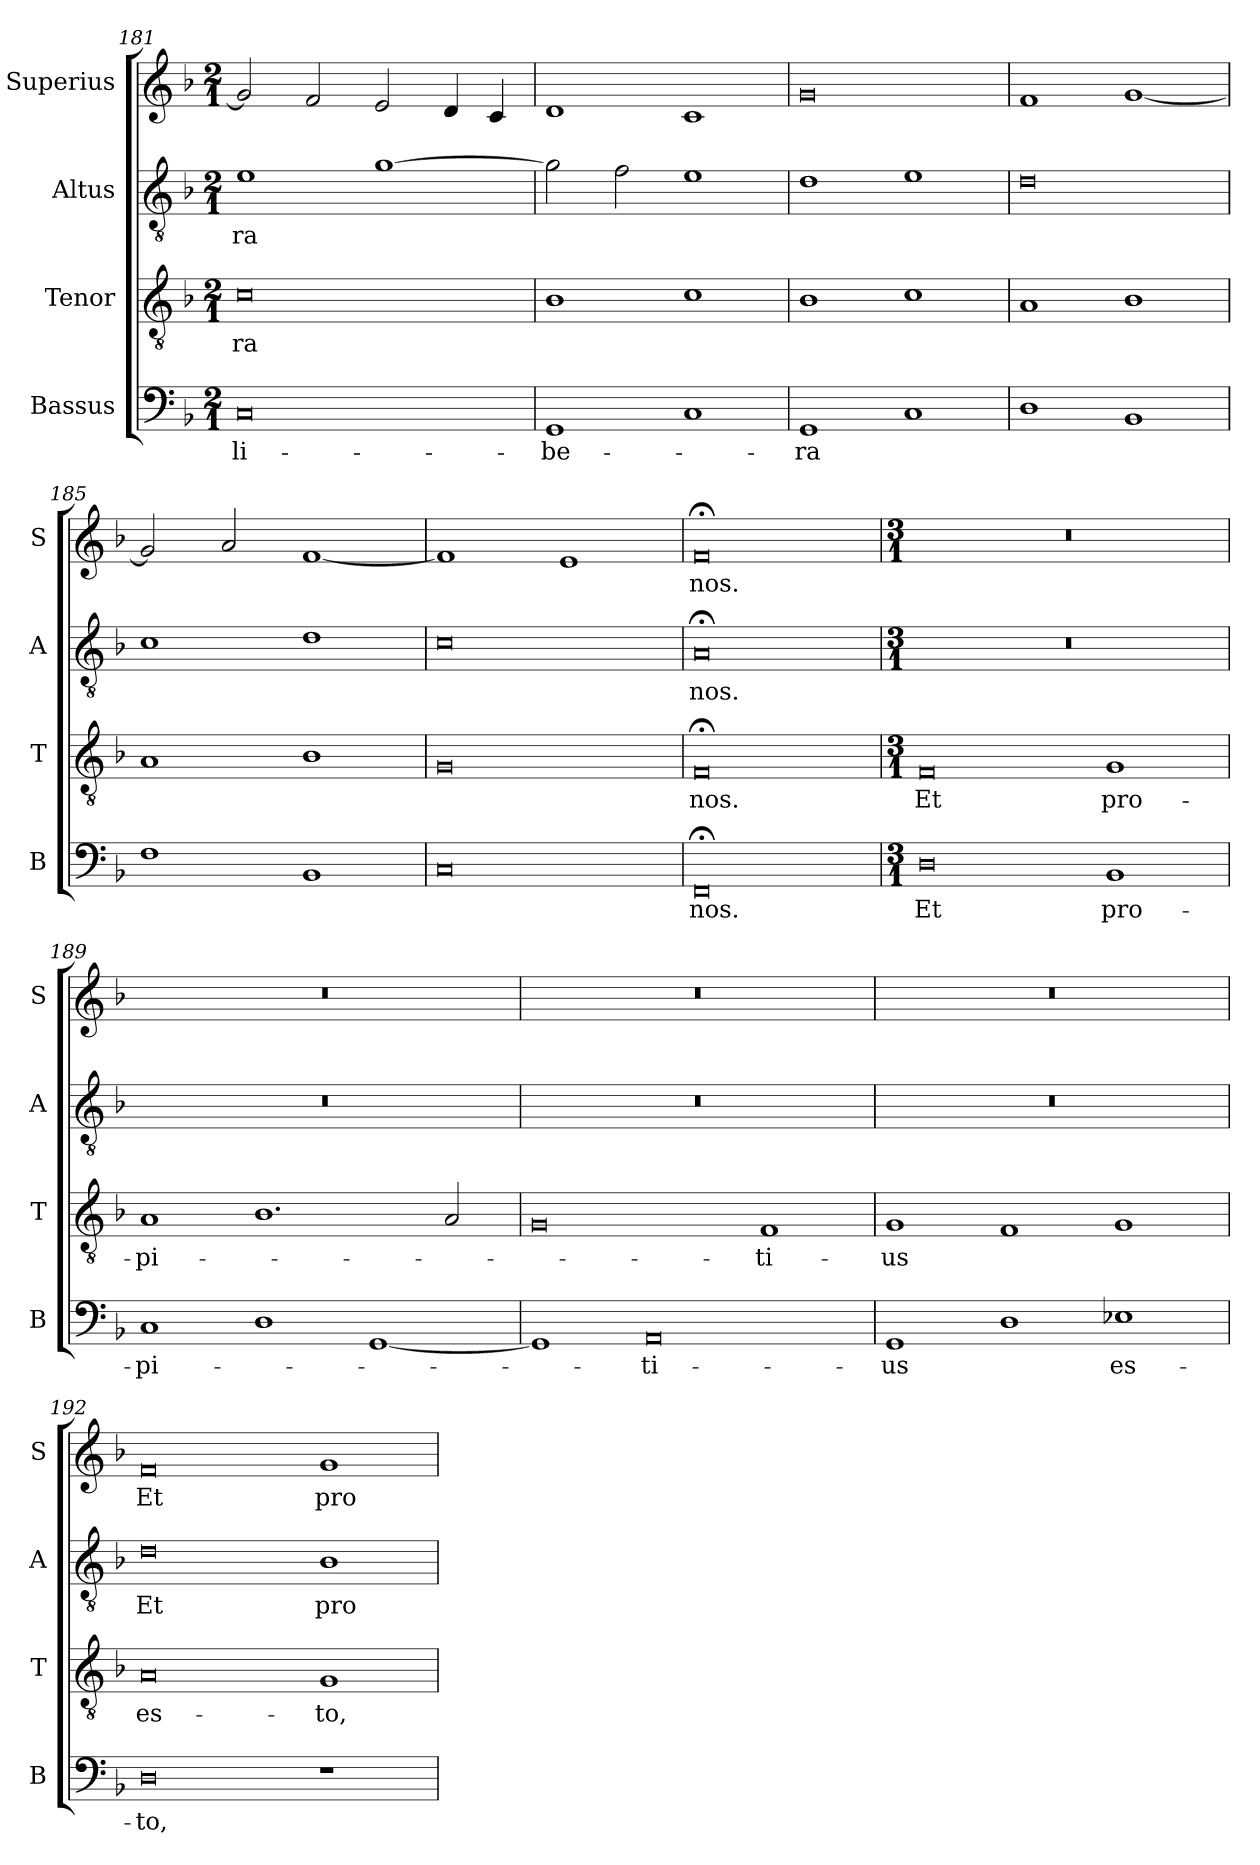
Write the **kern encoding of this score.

**kern	**text	**kern	**text	**kern	**text	**kern	**text
*part4	*part4	*part3	*part3	*part2	*part2	*part1	*part1
*staff4	*staff4	*staff3	*staff3	*staff2	*staff2	*staff1	*staff1
*I"Bassus	*	*I"Tenor	*	*I"Altus	*	*I"Superius	*
*I'B	*	*I'T	*	*I'A	*	*I'S	*
*clefF4	*	*clefGv2	*	*clefGv2	*	*clefG2	*
*k[b-]	*	*k[b-]	*	*k[b-]	*	*k[b-]	*
*M2/1	*	*M2/1	*	*M2/1	*	*M2/1	*
=181	=181	=181	=181	=181	=181	=181	=181
0C	li-	0c	-ra	1e	-ra	2g/]	.
.	.	.	.	.	.	2f/	.
.	.	.	.	[1g	.	2e/	.
.	.	.	.	.	.	4d/	.
.	.	.	.	.	.	4c/	.
=182	=182	=182	=182	=182	=182	=182	=182
1GG	-be-	1B-	.	2g\]	.	1d	.
.	.	.	.	2f\	.	.	.
1C	.	1c	.	1e	.	1c	.
=183	=183	=183	=183	=183	=183	=183	=183
1GG	-ra	1B-	.	1d	.	0g	.
1C	.	1c	.	1e	.	.	.
=184	=184	=184	=184	=184	=184	=184	=184
1D	.	1A	.	0d	.	1f	.
1BB-	.	1B-	.	.	.	[1g	.
=185	=185	=185	=185	=185	=185	=185	=185
1F	.	1A	.	1c	.	2g/]	.
.	.	.	.	.	.	2a/	.
1BB-	.	1B-	.	1d	.	[1f	.
=186	=186	=186	=186	=186	=186	=186	=186
0C	.	0G	.	0c	.	1f]	.
.	.	.	.	.	.	1e	.
=187	=187	=187	=187	=187	=187	=187	=187
0FF;<	nos.	0F;<	nos.	0A;<	nos.	0f;<	nos.
=188	=188	=188	=188	=188	=188	=188	=188
*M3/1	*	*M3/1	*	*M3/1	*	*M3/1	*
0D	Et	0F	Et	0.r	.	0.r	.
1BB-	pro-	1G	pro-	.	.	.	.
=189	=189	=189	=189	=189	=189	=189	=189
1C	-pi-	1A	-pi-	0.r	.	0.r	.
1D	.	1.B-	.	.	.	.	.
[1GG	.	.	.	.	.	.	.
.	.	2A/	.	.	.	.	.
=190	=190	=190	=190	=190	=190	=190	=190
1GG]	.	0G	.	0.r	.	0.r	.
0AA	-ti-	.	.	.	.	.	.
.	.	1F	-ti-	.	.	.	.
=191	=191	=191	=191	=191	=191	=191	=191
1GG	-us	1G	-us	0.r	.	0.r	.
1D	.	1F	.	.	.	.	.
1E-X	es-	1G	.	.	.	.	.
=192	=192	=192	=192	=192	=192	=192	=192
0D	-to,	0A	es-	0d	Et	0f	Et
1r	.	1G	-to,	1B-	pro-	1g	pro-
=	=	=	=	=	=	=	=
*-	*-	*-	*-	*-	*-	*-	*-
